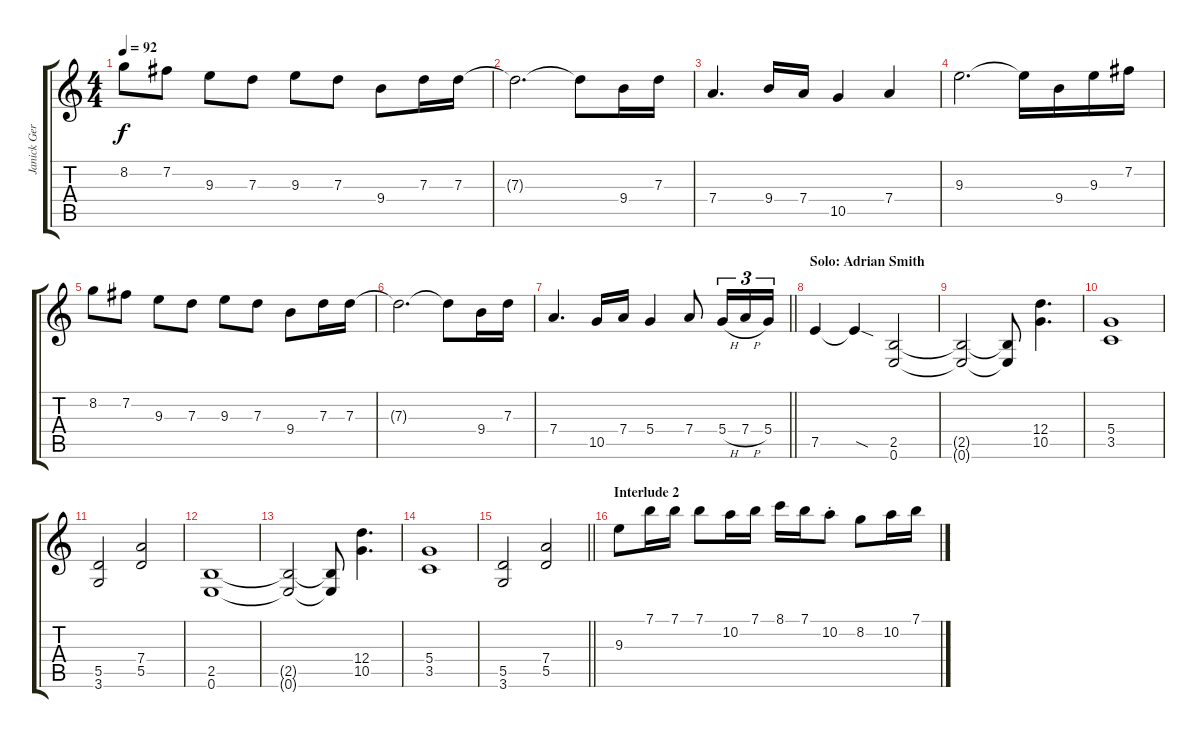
\track ("Janick Gers" "Janick Ger") {instrument overdrivenguitar}
\staff {score tabs}
\tuning (E4 B3 G3 D3 A2 E2) {hide}
\ts (4 4)
\tempo 92
\clef g2
\ks c
8.2.8{dy f} 7.2.8 9.3.8 7.3.8 9.3.8 7.3.8 9.4.8 7.3.16 7.3.16 |
7.3{t}.2{d} 7.3{t}.8 9.4.16 7.3.16 |
7.4.4{d} 9.4.16 7.4.16 10.5.4 7.4.4 |
9.3.2{d} 9.3{t}.16 9.4.16 9.3.16 7.2.16 |
8.2.8 7.2.8 9.3.8 7.3.8 9.3.8 7.3.8 9.4.8 7.3.16 7.3.16 |
7.3{t}.2{d} 7.3{t}.8 9.4.16 7.3.16 |
\barLineRight lightlight
7.4.4{d} 10.5.16 7.4.16 5.4.4 7.4.8 5.4{h}.16{tu (3 2)} 7.4{h}.16{tu (3 2)} 5.4.16{tu (3 2)} |
\section ("" "Solo: Adrian Smith")
7.5.4 7.5{sod t}.4 (2.5 0.6).2 |
(2.5{t} 0.6{t}).2 (2.5{t} 0.6{t}).8 (12.4 10.5).4{d} |
(5.4 3.5).1 |
(5.5 3.6).2 (7.4 5.5).2 |
(2.5 0.6).1 |
(2.5{t} 0.6{t}).2 (2.5{t} 0.6{t}).8 (12.4 10.5).4{d} |
(5.4 3.5).1 |
\barLineRight lightlight
(5.5 3.6).2 (7.4 5.5).2 |
\section ("" "Interlude 2")
9.3.8 7.1.16 7.1.16 7.1.8 10.2.16 7.1.16 8.1.16 7.1.16 10.2{st}.8 8.2.8 10.2.16 7.1.16
